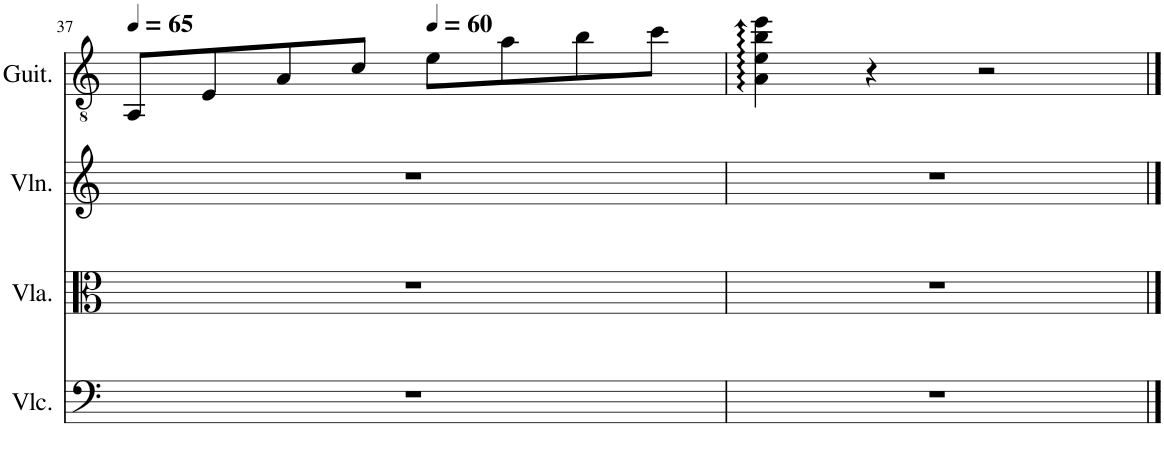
**kern	**kern	**kern	**kern
*part4	*part3	*part2	*part1
*staff4	*staff3	*staff2	*staff1
*I"Violoncello	*I"Viola	*I"Violin	*I"Classical Guitar
*I'Vlc.	*I'Vla.	*I'Vln.	*I'Guit.
!!LO:PB:g=z
*clefF4	*clefC3	*clefG2	*clefGv2
*k[]	*k[]	*k[]	*k[]
*M4/4	*M4/4	*M4/4	*M4/4
*MM65	*MM65	*MM65	*MM65
=37	=37	=37	=37
1r	1r	1r	8AA/L
.	.	.	8E/
.	.	.	8A/
.	.	.	8c/J
*	*	*	*MM60
.	.	.	8e\L
.	.	.	8a\
.	.	.	8b\
.	.	.	8cc\J
=38	=38	=38	=38
1r	1r	1r	4A\: 4e\: 4b\: 4ee\:
.	.	.	4r
.	.	.	2r
==	==	==	==
*-	*-	*-	*-
